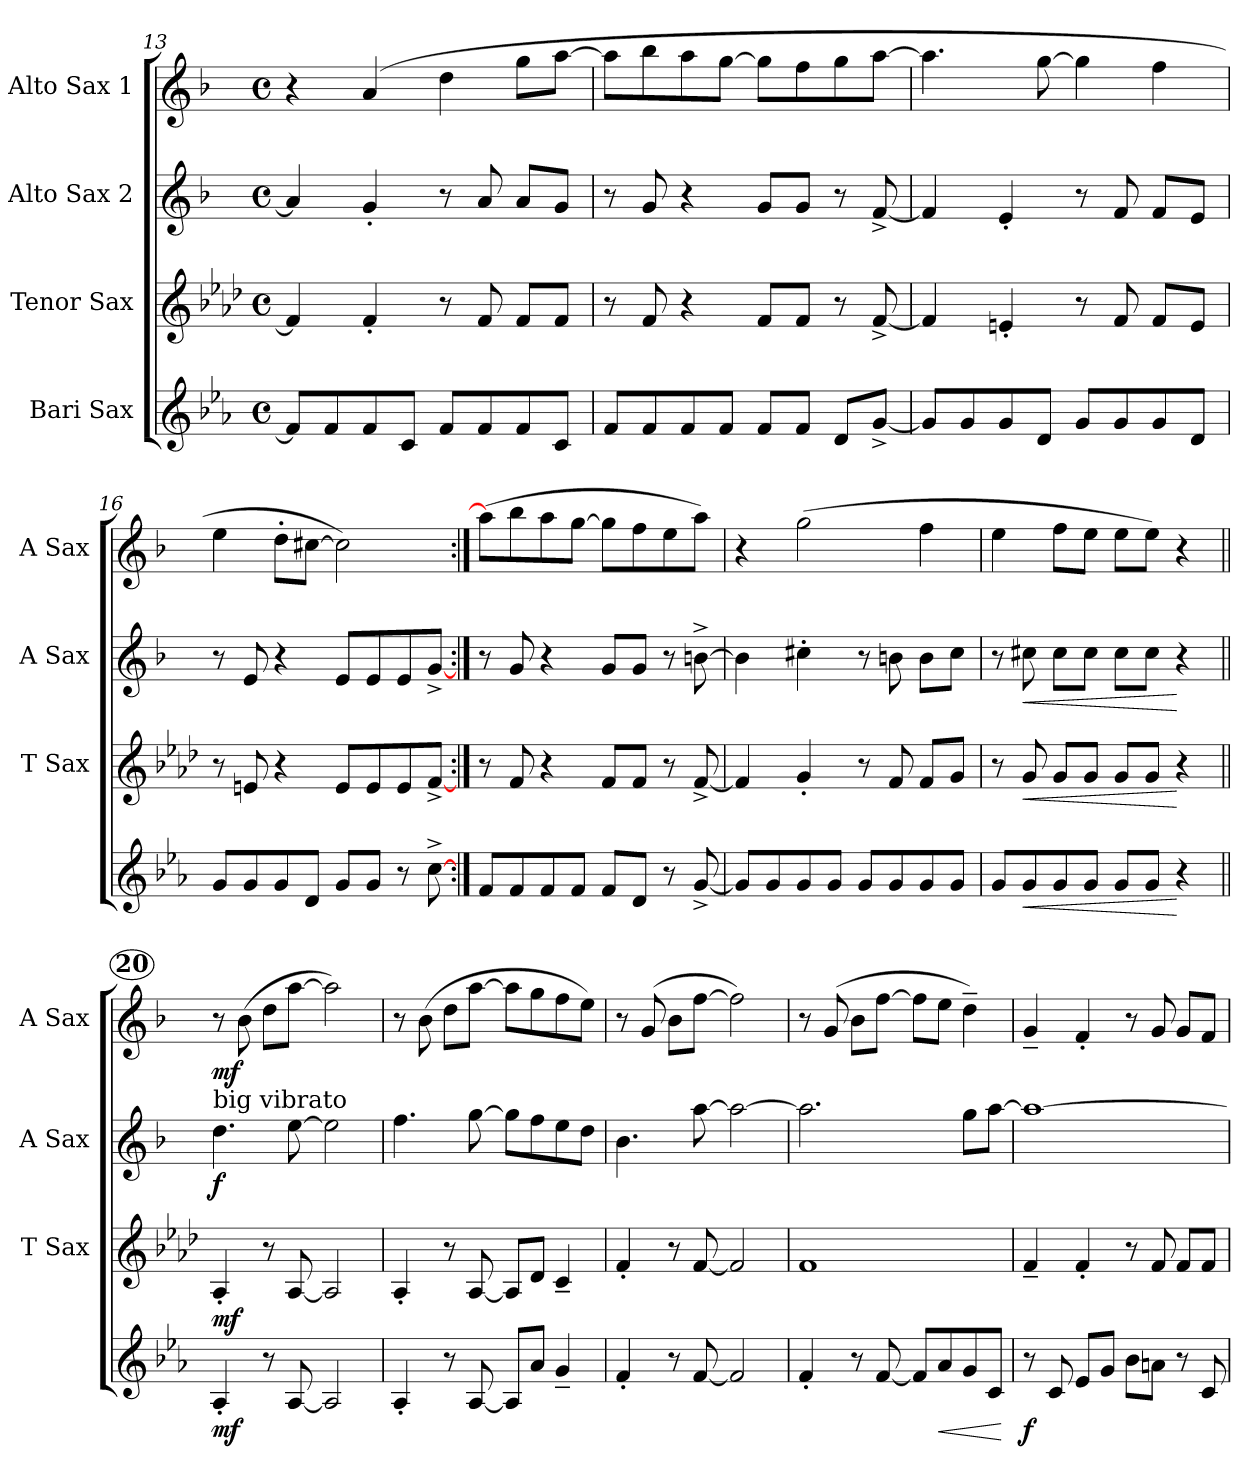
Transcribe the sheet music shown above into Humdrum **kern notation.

**kern	**dynam	**kern	**dynam	**kern	**dynam	**kern	**dynam
*part4	*part4	*part3	*part3	*part2	*part2	*part1	*part1
*staff4	*staff4	*staff3	*staff3	*staff2	*staff2	*staff1	*staff1
*I"Bari Sax	*	*I"Tenor Sax	*	*I"Alto Sax 2	*	*I"Alto Sax 1	*
*	*	*I'T Sax	*	*I'A Sax	*	*I'A Sax	*
*clefG2	*	*clefG2	*	*clefG2	*	*clefG2	*
*ITrd8c14	*	*ITrd8c14	*	*ITrd5c9	*	*ITrd5c9	*
*k[b-e-a-]	*	*k[b-e-a-d-]	*	*k[b-e-a-d-]	*	*k[b-e-a-d-]	*
*E-:	*	*A-:	*	*A-:	*	*A-:	*
*M4/4	*	*M4/4	*	*M4/4	*	*M4/4	*
*met(c)	*	*met(c)	*	*met(c)	*	*met(c)	*
=13	=13	=13	=13	=13	=13	=13	=13
8F/L]	.	4F/]	.	4c/]	.	4r	.
8F/	.	.	.	.	.	.	.
8F/	.	4F'</	.	4B-'</	.	(4c/	.
8C/J	.	.	.	.	.	.	.
8F/L	.	8r	.	8r	.	4f\	.
8F/	.	8F/	.	8c/	.	.	.
8F/	.	8F/L	.	8c/L	.	8b-\L	.
8C/J	.	8F/J	.	8B-/J	.	[8cc\J	.
!!LO:LB:g=z
=14	=14	=14	=14	=14	=14	=14	=14
8F/L	.	8r	.	8r	.	8cc\L]	.
8F/	.	8F/	.	8B-/	.	8dd-\	.
8F/	.	4r	.	4r	.	8cc\	.
8F/J	.	.	.	.	.	[8b-\J	.
8F/L	.	8F/L	.	8B-/L	.	8b-\L]	.
8F/J	.	8F/J	.	8B-/J	.	8a-\	.
8D/L	.	8r	.	8r	.	8b-\	.
[8G^</J	.	[8F^</	.	[8A-^</	.	[8cc\J	.
=15	=15	=15	=15	=15	=15	=15	=15
8G/L]	.	4F/]	.	4A-/]	.	4.cc\]	.
8G/	.	.	.	.	.	.	.
8G/	.	4En'</	.	4G'</	.	.	.
8D/J	.	.	.	.	.	[8b-\	.
8G/L	.	8r	.	8r	.	4b-\]	.
8G/	.	8F/	.	8A-/	.	.	.
8G/	.	8F/L	.	8A-/L	.	4a-\	.
8D/J	.	8E/J	.	8G/J	.	.	.
=16	=16	=16	=16	=16	=16	=16	=16
8G/L	.	8r	.	8r	.	4g\	.
8G/	.	8En/	.	8G/	.	.	.
8G/	.	4r	.	4r	.	8f'>\L	.
8D/J	.	.	.	.	.	[8en\J	.
8G/L	.	8E/L	.	8G/L	.	2e\])	.
8G/J	.	8E/	.	8G/	.	.	.
8r	.	8E/	.	8G/	.	.	.
[8c^>\	.	[8F^</J	.	[8B-^</J	.	.	.
=17:|!	=17:|!	=17:|!	=17:|!	=17:|!	=17:|!	=17:|!	=17:|!
8F/L	.	8r	.	8r	.	(>8cc\L]	.
8F/	.	8F/	.	8B-/	.	8dd-\	.
8F/	.	4r	.	4r	.	8cc\	.
8F/J	.	.	.	.	.	[8b-\J	.
8F/L	.	8F/L	.	8B-/L	.	8b-\L]	.
8D/J	.	8F/J	.	8B-/J	.	8a-\	.
8r	.	8r	.	8r	.	8g\	.
[8G^</	.	[8F^</	.	[8dn^>\	.	8cc\J)	.
=18	=18	=18	=18	=18	=18	=18	=18
8G/L]	.	4F/]	.	4d\]	.	4r	.
8G/	.	.	.	.	.	.	.
8G/	.	4G'</	.	4en'>\	.	(>2b-\	.
8G/J	.	.	.	.	.	.	.
8G/L	.	8r	.	8r	.	.	.
8G/	.	8F/	.	8dn\	.	.	.
8G/	.	8F/L	.	8d\L	.	4a-\	.
8G/J	.	8G/J	.	8e\J	.	.	.
=19	=19	=19	=19	=19	=19	=19	=19
8G/L	.	8r	.	8r	.	4g\	.
!	!LO:HP:b	!	!LO:HP:b	!	!LO:HP:b	!	!
8G/	<	8G/	<	8en\	<	.	.
8G/	.	8G/L	.	8e\L	.	8a-\L	.
8G/J	.	8G/J	.	8e\J	.	8g\J	.
8G/L	.	8G/L	.	8e\L	.	8g\L	.
8G/J	.	8G/J	.	8e\J	.	8g\J)	.
4r	[	4r	[	4r	[	4r	.
!!LO:PB:g=z
!!LO:REH:place=s1:a:B:enc=circle:fs=11.9:t=20
=20||	=20||	=20||	=20||	=20||	=20||	=20||	=20||
!	!	!	!	!LO:TX:a:t=big vibrato	!	!	!
!	!LO:DY:b	!	!LO:DY:b	!	!LO:DY:b	!	!LO:DY:b
4AA-'</	mf	4AA-'</	mf	4.f\	f	8r	mf
.	.	.	.	.	.	(>8d-\	.
8r	.	8r	.	.	.	8f\L	.
[8AA-/	.	[8AA-/	.	[8g\	.	[8cc\J	.
2AA-/]	.	2AA-/]	.	2g\]	.	2cc\])	.
=21	=21	=21	=21	=21	=21	=21	=21
4AA-'</	.	4AA-'</	.	4.a-\	.	8r	.
.	.	.	.	.	.	(>8d-\	.
8r	.	8r	.	.	.	8f\L	.
[8AA-/	.	[8AA-/	.	[8b-\	.	[8cc\J	.
8AA-/L]	.	8AA-/L]	.	8b-\L]	.	8cc\L]	.
8A-/J	.	8D-/J	.	8a-\	.	8b-\	.
4G~</	.	4C~</	.	8g\	.	8a-\	.
.	.	.	.	8f\J	.	8g\J)	.
=22	=22	=22	=22	=22	=22	=22	=22
4F'</	.	4F'</	.	4.d-\	.	8r	.
.	.	.	.	.	.	(8B-/	.
8r	.	8r	.	.	.	8d-\L	.
[8F/	.	[8F/	.	[8cc\	.	[8a-\J	.
2F/]	.	2F/]	.	2cc\_	.	2a-\])	.
=23	=23	=23	=23	=23	=23	=23	=23
4F'</	.	1F	.	2.cc\]	.	8r	.
.	.	.	.	.	.	(8B-/	.
8r	.	.	.	.	.	8d-\L	.
[8F/	.	.	.	.	.	[8a-\J	.
8F/L]	.	.	.	.	.	8a-\L]	.
!	!LO:HP:b	!	!	!	!	!	!
8A-/	<	.	.	.	.	8g\J	.
8G/	.	.	.	8b-\L	.	4f~>\)	.
8C/J	.	.	.	[8cc\J	.	.	.
.	[	.	.	.	.	.	.
=24	=24	=24	=24	=24	=24	=24	=24
!	!LO:DY:b	!	!	!	!	!	!
8r	f	4F~</	.	1cc_	.	4B-~</	.
8C/	.	.	.	.	.	.	.
8E-/L	.	4F'</	.	.	.	4A-'</	.
8G/J	.	.	.	.	.	.	.
8B-\L	.	8r	.	.	.	8r	.
8An\J	.	8F/	.	.	.	8B-/	.
8r	.	8F/L	.	.	.	8B-/L	.
8C/	.	8F/J	.	.	.	8A-/J	.
=	=	=	=	=	=	=	=
*-	*-	*-	*-	*-	*-	*-	*-
